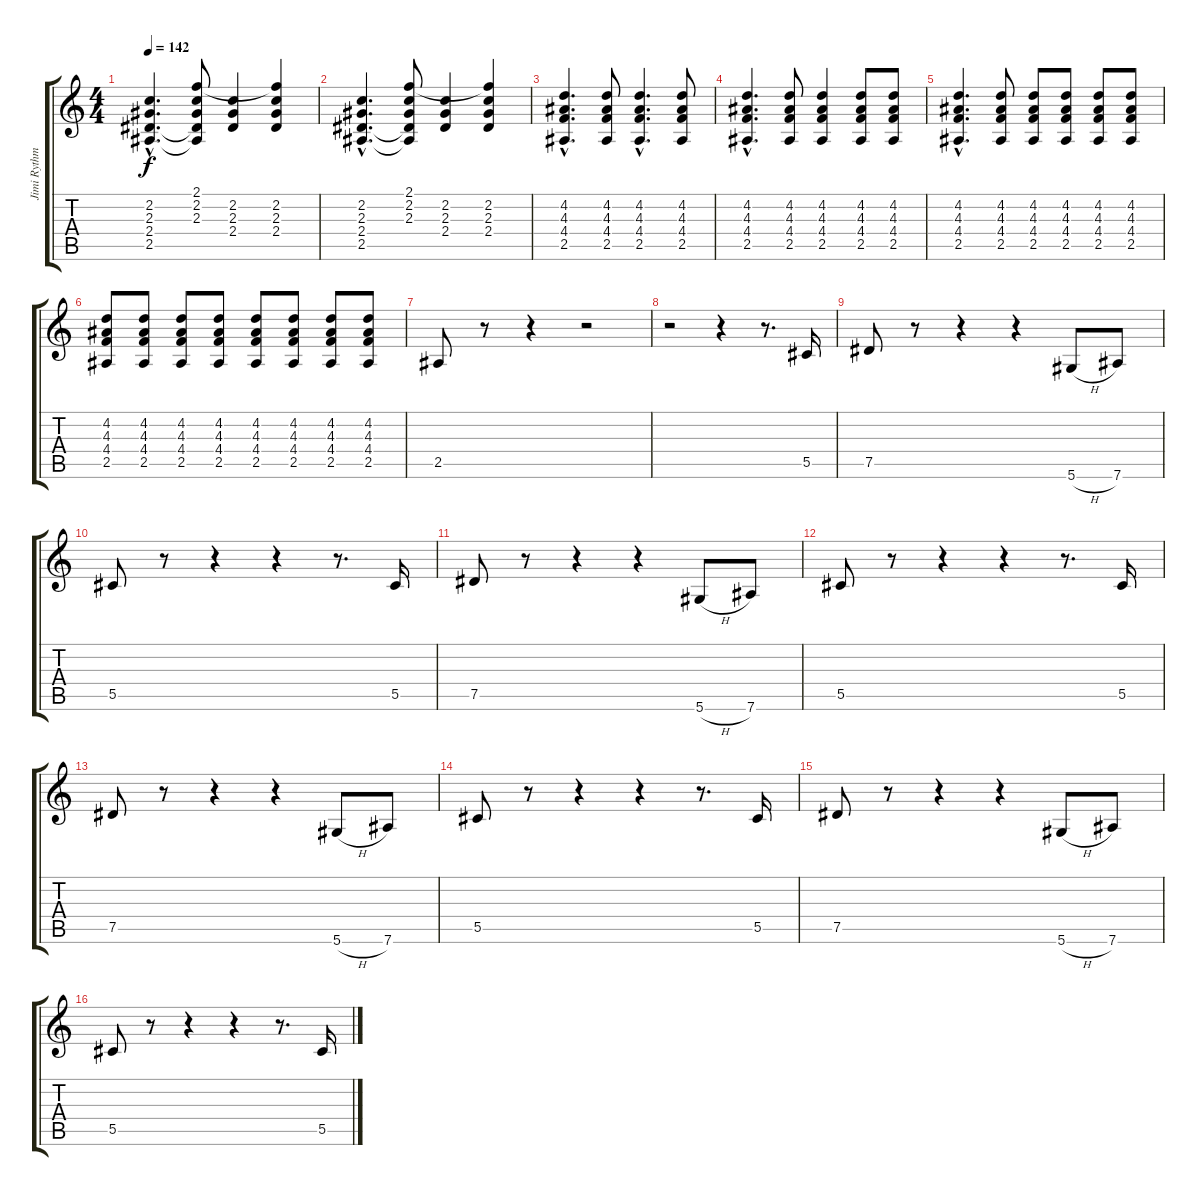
\track ("Jimi Rythmic" "Jimi Rythm") {instrument overdrivenguitar}
\staff {score tabs}
\tuning (Eb4 Bb3 Gb3 Db3 Ab2 Eb2) {hide}
\ts (4 4)
\tempo 142
\clef g2
\ks c
(2.2{hac} 2.3{hac} 2.4{hac} 2.5{hac}).4{d dy f} (2.1 2.2 2.3 2.4{t} 2.5{t}).8 (2.2 2.3 2.4).4 (2.1{t} 2.2 2.3 2.4).4 |
(2.2{hac} 2.3{hac} 2.4{hac} 2.5{hac}).4{d} (2.1 2.2 2.3 2.4{t} 2.5{t}).8 (2.2 2.3 2.4).4 (2.1{t} 2.2 2.3 2.4).4 |
(4.2{hac} 4.3{hac} 4.4{hac} 2.5{hac}).4{d} (4.2 4.3 4.4 2.5).8 (4.2{hac} 4.3{hac} 4.4{hac} 2.5{hac}).4{d} (4.2 4.3 4.4 2.5).8 |
(4.2{hac} 4.3{hac} 4.4{hac} 2.5{hac}).4{d} (4.2 4.3 4.4 2.5).8 (4.2 4.3 4.4 2.5).4 (4.2 4.3 4.4 2.5).8 (4.2 4.3 4.4 2.5).8 |
(4.2{hac} 4.3{hac} 4.4{hac} 2.5{hac}).4{d} (4.2 4.3 4.4 2.5).8 (4.2 4.3 4.4 2.5).8 (4.2 4.3 4.4 2.5).8 (4.2 4.3 4.4 2.5).8 (4.2 4.3 4.4 2.5).8 |
(4.2 4.3 4.4 2.5).8 (4.2 4.3 4.4 2.5).8 (4.2 4.3 4.4 2.5).8 (4.2 4.3 4.4 2.5).8 (4.2 4.3 4.4 2.5).8 (4.2 4.3 4.4 2.5).8 (4.2 4.3 4.4 2.5).8 (4.2 4.3 4.4 2.5).8 |
2.5.8 r.8 r.4 r.2 |
r.2{volume 13} r.4 r.8{d} 5.5.16 |
7.5.8 r.8 r.4 r.4 5.6{h}.8 7.6.8 |
5.5.8 r.8 r.4 r.4 r.8{d} 5.5.16 |
7.5.8 r.8 r.4 r.4 5.6{h}.8 7.6.8 |
5.5.8 r.8 r.4 r.4 r.8{d} 5.5.16 |
7.5.8 r.8 r.4 r.4 5.6{h}.8 7.6.8 |
5.5.8 r.8 r.4 r.4 r.8{d} 5.5.16 |
7.5.8 r.8 r.4 r.4 5.6{h}.8 7.6.8 |
5.5.8 r.8 r.4 r.4 r.8{d} 5.5.16
